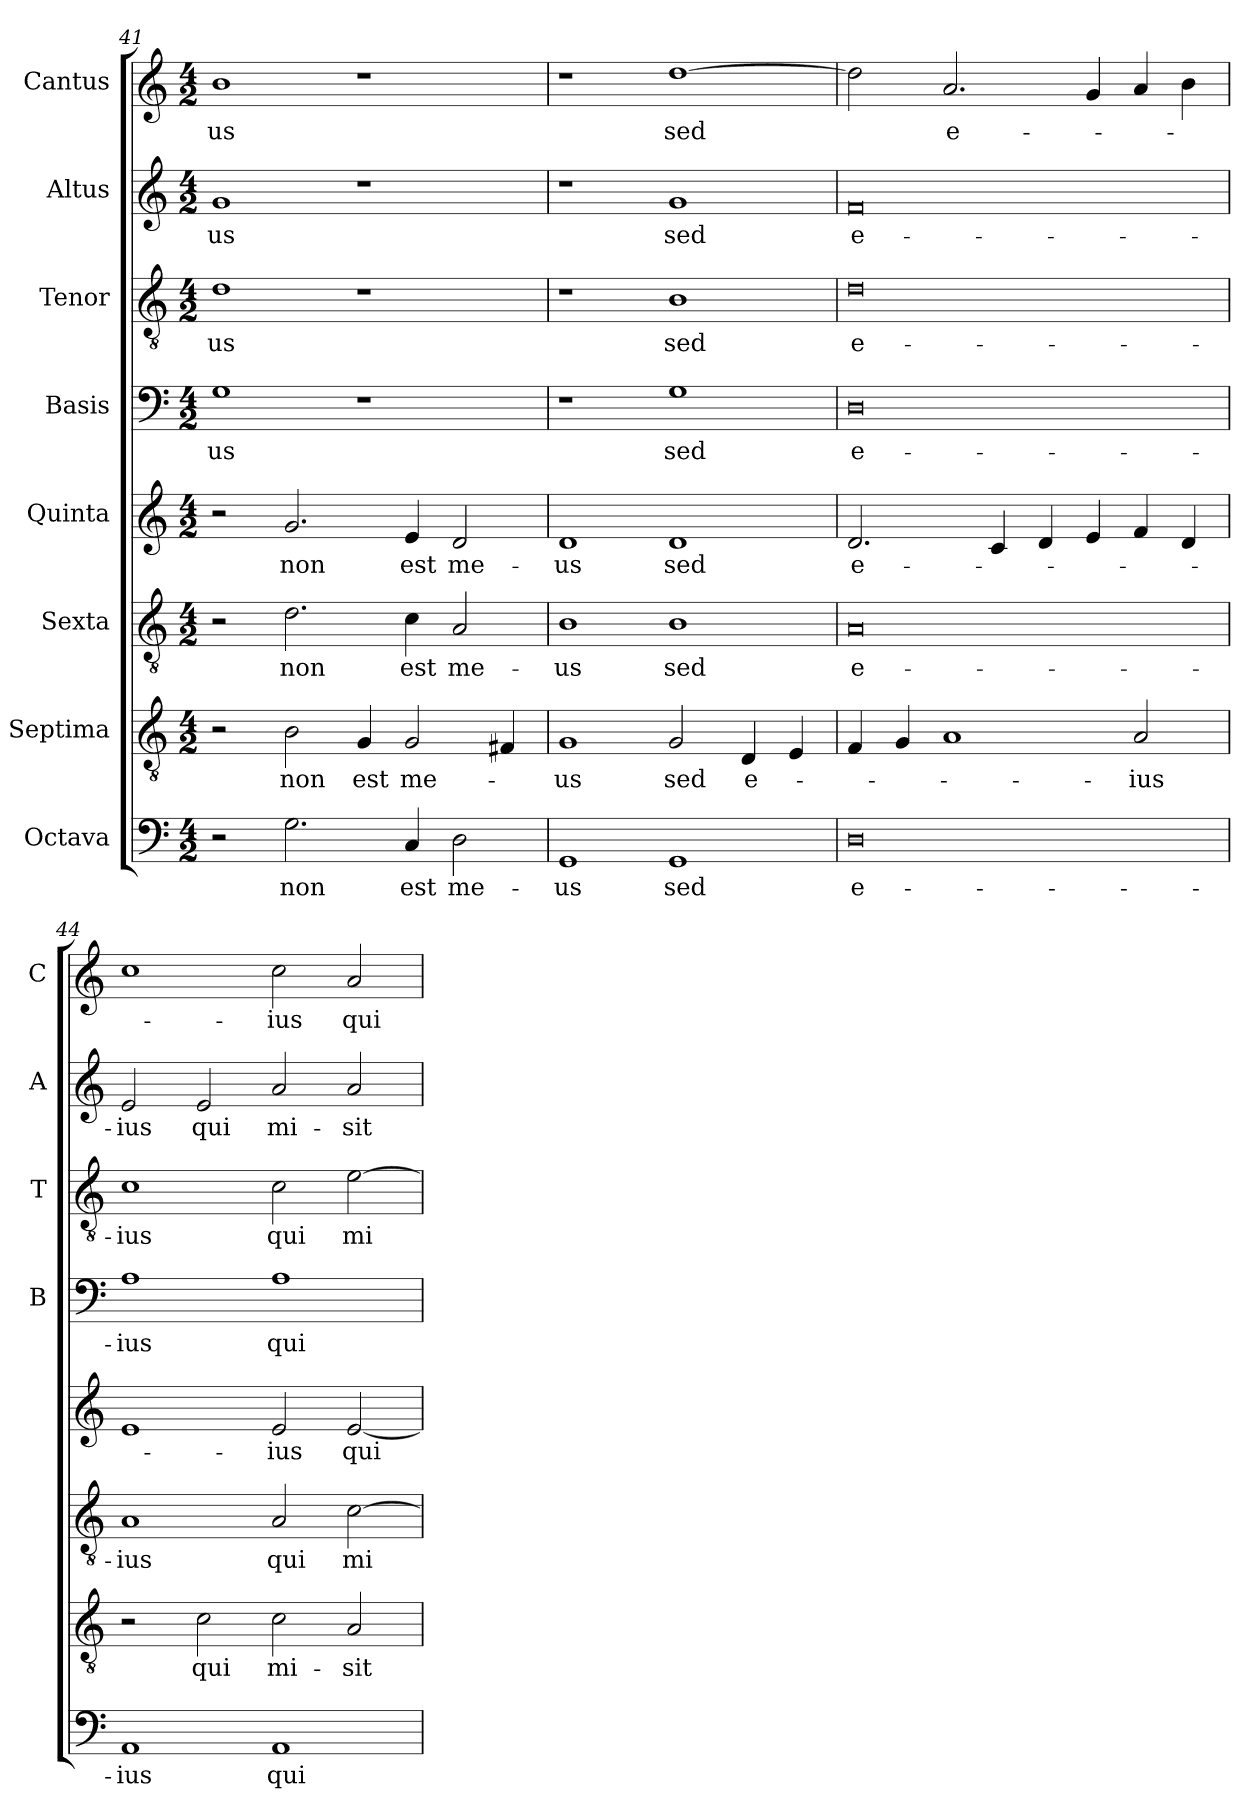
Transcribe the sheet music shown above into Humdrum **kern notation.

**kern	**text	**kern	**text	**kern	**text	**kern	**text	**kern	**text	**kern	**text	**kern	**text	**kern	**text
*part8	*part8	*part7	*part7	*part6	*part6	*part5	*part5	*part4	*part4	*part3	*part3	*part2	*part2	*part1	*part1
*staff8	*staff8	*staff7	*staff7	*staff6	*staff6	*staff5	*staff5	*staff4	*staff4	*staff3	*staff3	*staff2	*staff2	*staff1	*staff1
*I"Octava	*	*I"Septima	*	*I"Sexta	*	*I"Quinta	*	*I"Basis	*	*I"Tenor	*	*I"Altus	*	*I"Cantus	*
*	*	*	*	*	*	*	*	*I'B	*	*I'T	*	*I'A	*	*I'C	*
*clefF4	*	*clefGv2	*	*clefGv2	*	*clefG2	*	*clefF4	*	*clefGv2	*	*clefG2	*	*clefG2	*
*k[]	*	*k[]	*	*k[]	*	*k[]	*	*k[]	*	*k[]	*	*k[]	*	*k[]	*
*C:	*	*C:	*	*C:	*	*C:	*	*C:	*	*C:	*	*C:	*	*C:	*
*M4/2	*	*M4/2	*	*M4/2	*	*M4/2	*	*M4/2	*	*M4/2	*	*M4/2	*	*M4/2	*
=41	=41	=41	=41	=41	=41	=41	=41	=41	=41	=41	=41	=41	=41	=41	=41
!	!	!	!	!	!	!	!	!	!LO:LY:b	!	!LO:LY:b	!	!LO:LY:b	!	!LO:LY:b
2r	.	2r	.	2r	.	2r	.	1G	-us	1d	-us	1g	-us	1b	-us
!	!LO:LY:b	!	!LO:LY:b	!	!LO:LY:b	!	!LO:LY:b	!	!	!	!	!	!	!	!
2.G\	non	2B\	non	2.d\	non	2.g/	non	.	.	.	.	.	.	.	.
!	!	!	!LO:LY:b	!	!	!	!	!	!	!	!	!	!	!	!
.	.	4G/	est	.	.	.	.	1r	.	1r	.	1r	.	1r	.
!	!LO:LY:b	!	!LO:LY:b	!	!LO:LY:b	!	!LO:LY:b	!	!	!	!	!	!	!	!
4C/	est	2G/	me-	4c\	est	4e/	est	.	.	.	.	.	.	.	.
!	!LO:LY:b	!	!	!	!LO:LY:b	!	!LO:LY:b	!	!	!	!	!	!	!	!
2D\	me-	.	.	2A/	me-	2d/	me-	.	.	.	.	.	.	.	.
.	.	4F#X/	.	.	.	.	.	.	.	.	.	.	.	.	.
!!LO:PB:g=z
=42	=42	=42	=42	=42	=42	=42	=42	=42	=42	=42	=42	=42	=42	=42	=42
!	!LO:LY:b	!	!LO:LY:b	!	!LO:LY:b	!	!LO:LY:b	!	!	!	!	!	!	!	!
1GG	-us	1G	-us	1B	-us	1d	-us	1r	.	1r	.	1r	.	1r	.
!	!LO:LY:b	!	!LO:LY:b	!	!LO:LY:b	!	!LO:LY:b	!	!LO:LY:b	!	!LO:LY:b	!	!LO:LY:b	!	!LO:LY:b
1GG	sed	2G/	sed	1B	sed	1d	sed	1G	sed	1B	sed	1g	sed	[1dd	sed
!	!	!	!LO:LY:b	!	!	!	!	!	!	!	!	!	!	!	!
.	.	4D/	e-	.	.	.	.	.	.	.	.	.	.	.	.
.	.	4E/	.	.	.	.	.	.	.	.	.	.	.	.	.
=43	=43	=43	=43	=43	=43	=43	=43	=43	=43	=43	=43	=43	=43	=43	=43
!	!LO:LY:b	!	!	!	!LO:LY:b	!	!LO:LY:b	!	!LO:LY:b	!	!LO:LY:b	!	!LO:LY:b	!	!
0D	e-	4F/	.	0A	e-	2.d/	e-	0D	e-	0d	e-	0f	e-	2dd\]	.
.	.	4G/	.	.	.	.	.	.	.	.	.	.	.	.	.
!	!	!	!	!	!	!	!	!	!	!	!	!	!	!	!LO:LY:b
.	.	1A	.	.	.	.	.	.	.	.	.	.	.	2.a/	e-
.	.	.	.	.	.	4c/	.	.	.	.	.	.	.	.	.
.	.	.	.	.	.	4d/	.	.	.	.	.	.	.	.	.
.	.	.	.	.	.	4e/	.	.	.	.	.	.	.	4g/	.
!	!	!	!LO:LY:b	!	!	!	!	!	!	!	!	!	!	!	!
.	.	2A/	-ius	.	.	4f/	.	.	.	.	.	.	.	4a/	.
.	.	.	.	.	.	4d/	.	.	.	.	.	.	.	4b\	.
=44	=44	=44	=44	=44	=44	=44	=44	=44	=44	=44	=44	=44	=44	=44	=44
!	!LO:LY:b	!	!	!	!LO:LY:b	!	!	!	!LO:LY:b	!	!LO:LY:b	!	!LO:LY:b	!	!
1AA	-ius	2r	.	1A	-ius	1e	.	1A	-ius	1c	-ius	2e/	-ius	1cc	.
!	!	!	!LO:LY:b	!	!	!	!	!	!	!	!	!	!LO:LY:b	!	!
.	.	2c\	qui	.	.	.	.	.	.	.	.	2e/	qui	.	.
!	!LO:LY:b	!	!LO:LY:b	!	!LO:LY:b	!	!LO:LY:b	!	!LO:LY:b	!	!LO:LY:b	!	!LO:LY:b	!	!LO:LY:b
1AA	qui	2c\	mi-	2A/	qui	2e/	-ius	1A	qui	2c\	qui	2a/	mi-	2cc\	-ius
!	!	!	!LO:LY:b	!	!LO:LY:b	!	!LO:LY:b	!	!	!	!LO:LY:b	!	!LO:LY:b	!	!LO:LY:b
.	.	2A/	-sit	[2c\	mi-	[2e/	qui	.	.	[2e\	mi-	2a/	-sit	2a/	qui
=	=	=	=	=	=	=	=	=	=	=	=	=	=	=	=
*-	*-	*-	*-	*-	*-	*-	*-	*-	*-	*-	*-	*-	*-	*-	*-
